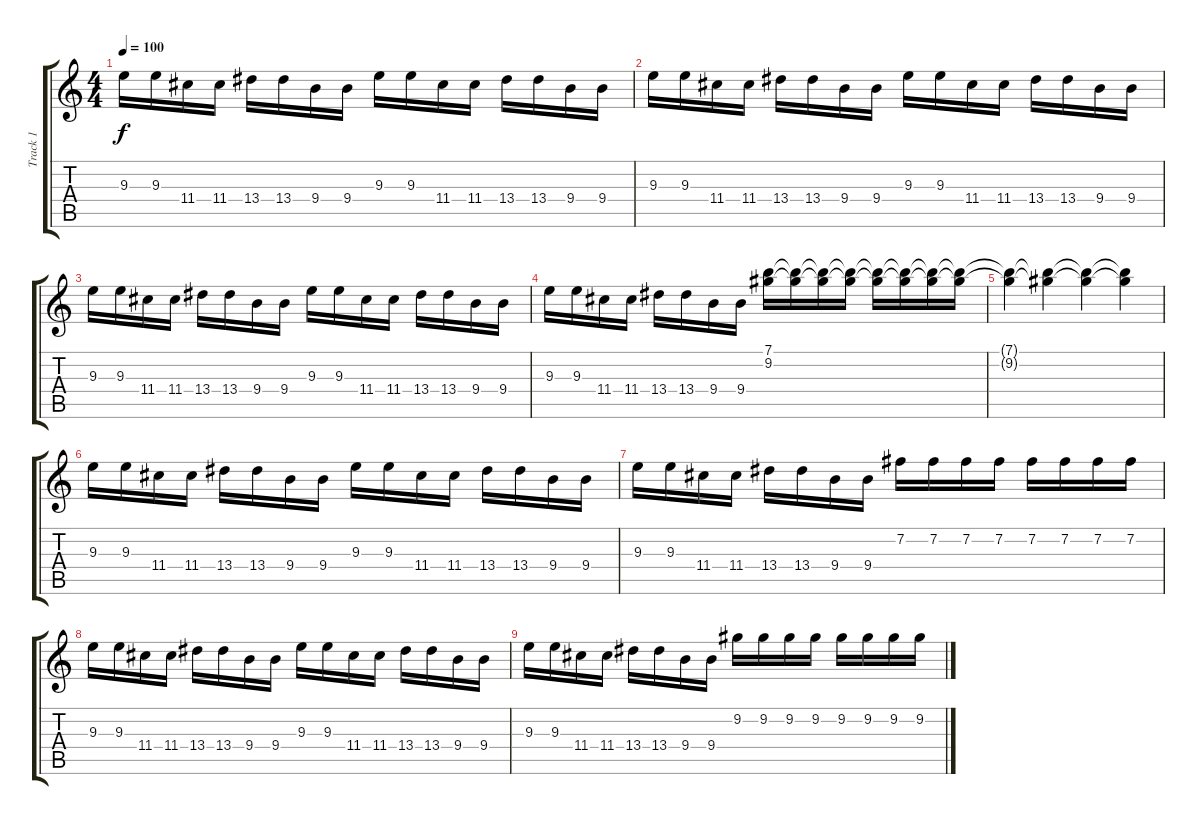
\track ("Track 1" "Track 1") {instrument overdrivenguitar}
\staff {score tabs}
\tuning (E4 B3 G3 D3 A2 E2) {hide}
\ts (4 4)
\tempo 100
\clef g2
\ks c
9.3.16{dy f instrument electricguitarmuted} 9.3.16 11.4.16 11.4.16 13.4.16 13.4.16 9.4.16 9.4.16 9.3.16 9.3.16 11.4.16 11.4.16 13.4.16 13.4.16 9.4.16 9.4.16 |
9.3.16 9.3.16 11.4.16 11.4.16 13.4.16 13.4.16 9.4.16 9.4.16 9.3.16 9.3.16 11.4.16 11.4.16 13.4.16 13.4.16 9.4.16 9.4.16 |
9.3.16{instrument overdrivenguitar} 9.3.16 11.4.16 11.4.16 13.4.16 13.4.16 9.4.16 9.4.16 9.3.16 9.3.16 11.4.16 11.4.16 13.4.16 13.4.16 9.4.16 9.4.16 |
9.3.16 9.3.16 11.4.16 11.4.16 13.4.16 13.4.16 9.4.16 9.4.16 (7.1 9.2).16{instrument guitarharmonics} (7.1{t} 9.2{t}).16 (7.1{t} 9.2{t}).16 (7.1{t} 9.2{t}).16 (7.1{t} 9.2{t}).16 (7.1{t} 9.2{t}).16 (7.1{t} 9.2{t}).16 (7.1{t} 9.2{t}).16 |
(7.1{t} 9.2{t}).4 (7.1{t} 9.2{t}).4 (7.1{t} 9.2{t}).4 (7.1{t} 9.2{t}).4 |
9.3.16{instrument overdrivenguitar} 9.3.16 11.4.16 11.4.16 13.4.16 13.4.16 9.4.16 9.4.16 9.3.16 9.3.16 11.4.16 11.4.16 13.4.16 13.4.16 9.4.16 9.4.16 |
9.3.16 9.3.16 11.4.16 11.4.16 13.4.16 13.4.16 9.4.16 9.4.16 7.2.16 7.2.16 7.2.16 7.2.16 7.2.16 7.2.16 7.2.16 7.2.16 |
9.3.16 9.3.16 11.4.16 11.4.16 13.4.16 13.4.16 9.4.16 9.4.16 9.3.16 9.3.16 11.4.16 11.4.16 13.4.16 13.4.16 9.4.16 9.4.16 |
9.3.16 9.3.16 11.4.16 11.4.16 13.4.16 13.4.16 9.4.16 9.4.16 9.2.16 9.2.16 9.2.16 9.2.16 9.2.16 9.2.16 9.2.16 9.2.16
